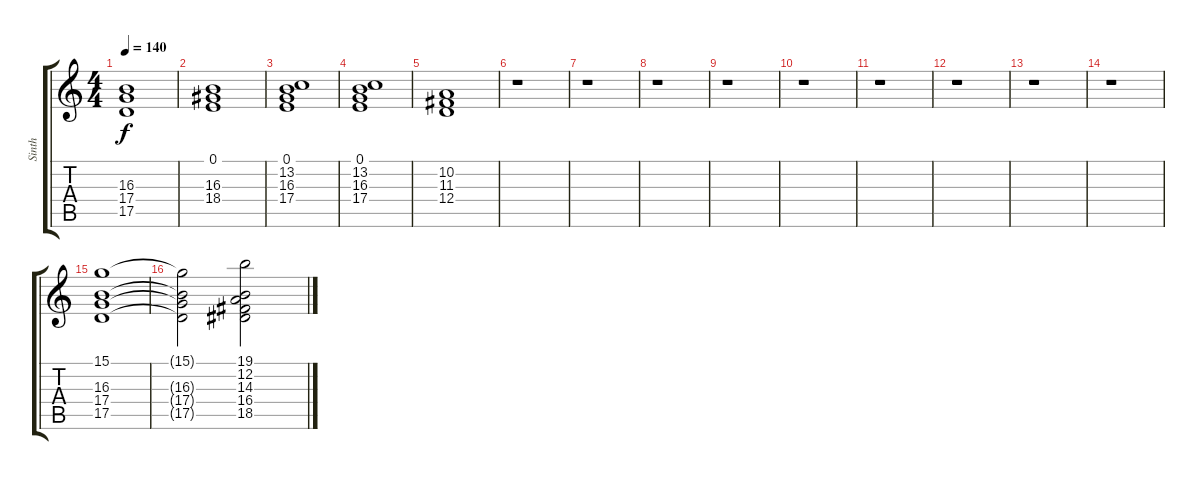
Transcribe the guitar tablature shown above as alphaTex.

\track ("Sinth" "Sinth") {instrument synthstrings1}
\staff {score tabs}
\tuning (E4 B3 G3 D3 A2 E2) {hide}
\ts (4 4)
\tempo 140
\clef g2
\ks c
(16.3 17.4 17.5).1{dy f} |
(0.1 16.3 18.4).1 |
(0.1 13.2 16.3 17.4).1 |
(0.1 13.2 16.3 17.4).1 |
(10.2 11.3 12.4).1 |
r.1 |
r.1 |
r.1 |
r.1 |
r.1 |
r.1 |
r.1 |
r.1 |
r.1 |
(15.1 16.3 17.4 17.5).1 |
(15.1{t} 16.3{t} 17.4{t} 17.5{t}).2 (19.1 12.2 14.3 16.4 18.5).2
